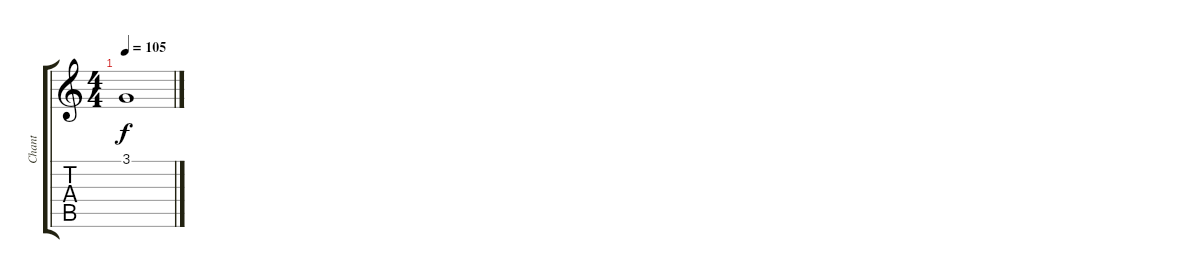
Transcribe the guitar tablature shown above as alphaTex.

\track ("Chant" "Chant") {instrument altosax}
\staff {score tabs}
\tuning (E4 B3 G3 D3 A2 E2) {hide}
\ts (4 4)
\tempo 105
\clef g2
\ks c
3.1{t}.1{dy f}
